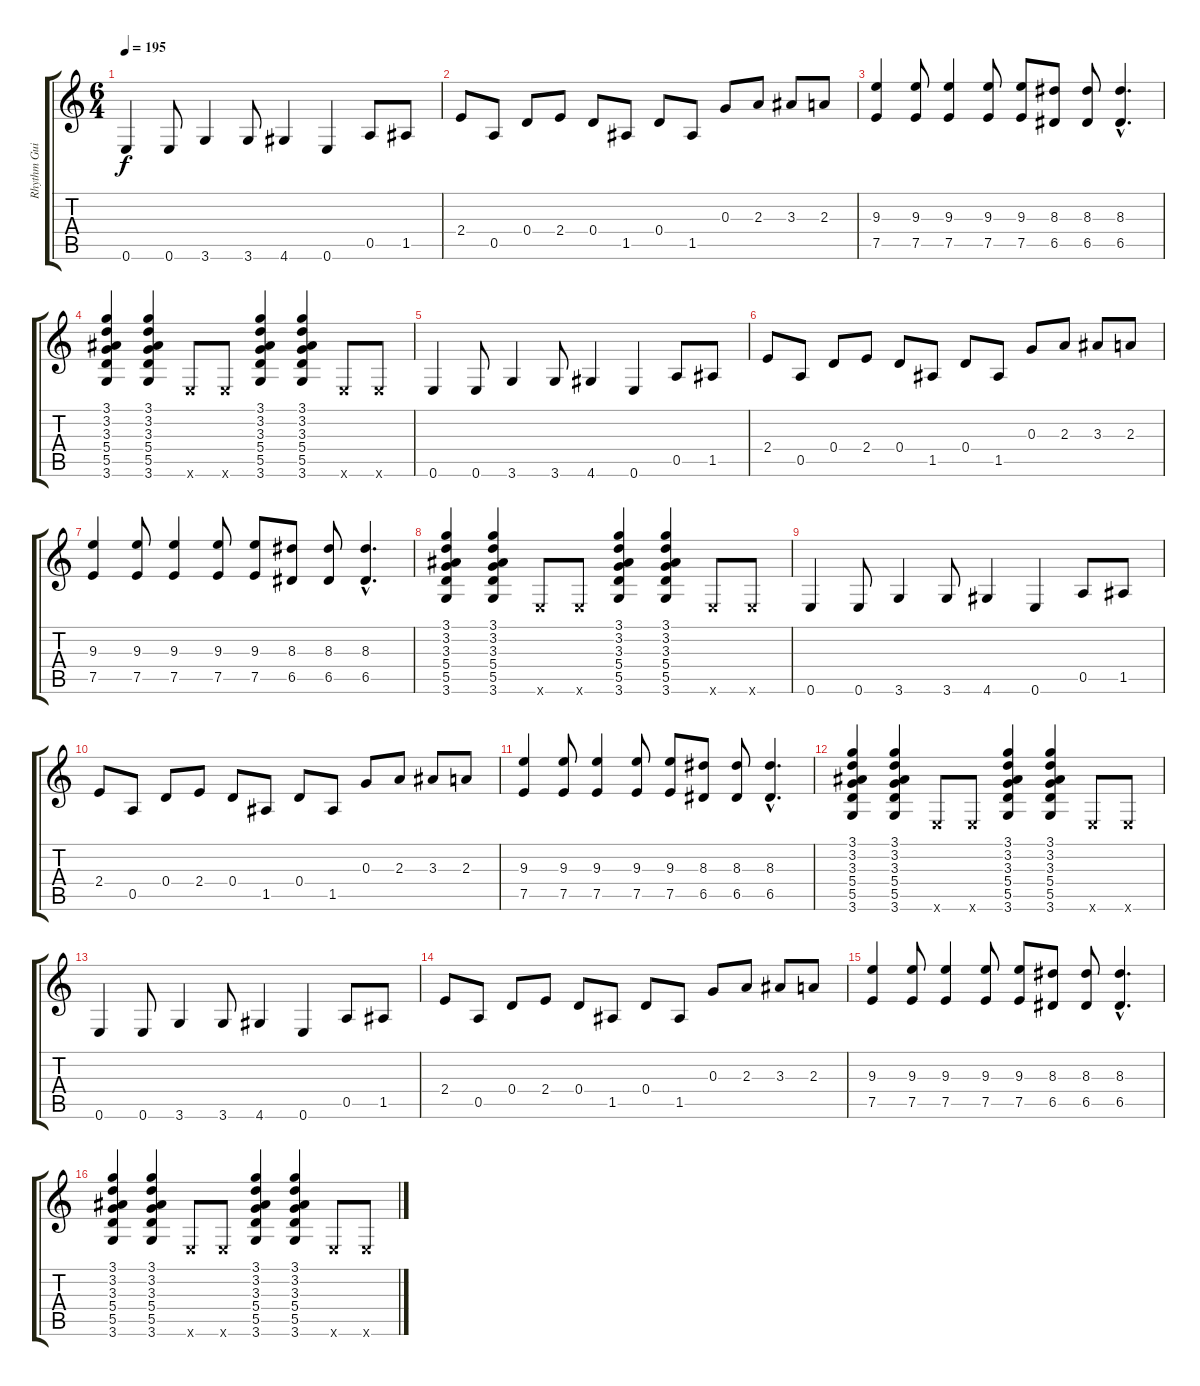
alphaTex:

\track ("Rhythm Guitar" "Rhythm Gui") {instrument distortionguitar}
\staff {score tabs}
\tuning (E4 B3 G3 D3 A2 E2) {hide}
\ts (6 4)
\tempo 195
\clef g2
\ks c
0.6.4{dy f} 0.6.8 3.6.4 3.6.8 4.6.4 0.6.4 0.5.8 1.5.8 |
2.4.8 0.5.8 0.4.8 2.4.8 0.4.8 1.5.8 0.4.8 1.5.8 0.3.8 2.3.8 3.3.8 2.3.8 |
(9.3 7.5).4 (9.3 7.5).8 (9.3 7.5).4 (9.3 7.5).8 (9.3 7.5).8 (8.3 6.5).8 (8.3 6.5).8 (8.3{hac} 6.5{hac}).4{d} |
(3.1 3.2 3.3 5.4 5.5 3.6).4 (3.1 3.2 3.3 5.4 5.5 3.6).4 0.6{x}.8 0.6{x}.8 (3.1 3.2 3.3 5.4 5.5 3.6).4 (3.1 3.2 3.3 5.4 5.5 3.6).4 0.6{x}.8 0.6{x}.8 |
0.6.4 0.6.8 3.6.4 3.6.8 4.6.4 0.6.4 0.5.8 1.5.8 |
2.4.8 0.5.8 0.4.8 2.4.8 0.4.8 1.5.8 0.4.8 1.5.8 0.3.8 2.3.8 3.3.8 2.3.8 |
(9.3 7.5).4 (9.3 7.5).8 (9.3 7.5).4 (9.3 7.5).8 (9.3 7.5).8 (8.3 6.5).8 (8.3 6.5).8 (8.3{hac} 6.5{hac}).4{d} |
(3.1 3.2 3.3 5.4 5.5 3.6).4 (3.1 3.2 3.3 5.4 5.5 3.6).4 0.6{x}.8 0.6{x}.8 (3.1 3.2 3.3 5.4 5.5 3.6).4 (3.1 3.2 3.3 5.4 5.5 3.6).4 0.6{x}.8 0.6{x}.8 |
0.6.4 0.6.8 3.6.4 3.6.8 4.6.4 0.6.4 0.5.8 1.5.8 |
2.4.8 0.5.8 0.4.8 2.4.8 0.4.8 1.5.8 0.4.8 1.5.8 0.3.8 2.3.8 3.3.8 2.3.8 |
(9.3 7.5).4 (9.3 7.5).8 (9.3 7.5).4 (9.3 7.5).8 (9.3 7.5).8 (8.3 6.5).8 (8.3 6.5).8 (8.3{hac} 6.5{hac}).4{d} |
(3.1 3.2 3.3 5.4 5.5 3.6).4 (3.1 3.2 3.3 5.4 5.5 3.6).4 0.6{x}.8 0.6{x}.8 (3.1 3.2 3.3 5.4 5.5 3.6).4 (3.1 3.2 3.3 5.4 5.5 3.6).4 0.6{x}.8 0.6{x}.8 |
0.6.4 0.6.8 3.6.4 3.6.8 4.6.4 0.6.4 0.5.8 1.5.8 |
2.4.8 0.5.8 0.4.8 2.4.8 0.4.8 1.5.8 0.4.8 1.5.8 0.3.8 2.3.8 3.3.8 2.3.8 |
(9.3 7.5).4 (9.3 7.5).8 (9.3 7.5).4 (9.3 7.5).8 (9.3 7.5).8 (8.3 6.5).8 (8.3 6.5).8 (8.3{hac} 6.5{hac}).4{d} |
(3.1 3.2 3.3 5.4 5.5 3.6).4 (3.1 3.2 3.3 5.4 5.5 3.6).4 0.6{x}.8 0.6{x}.8 (3.1 3.2 3.3 5.4 5.5 3.6).4 (3.1 3.2 3.3 5.4 5.5 3.6).4 0.6{x}.8 0.6{x}.8
